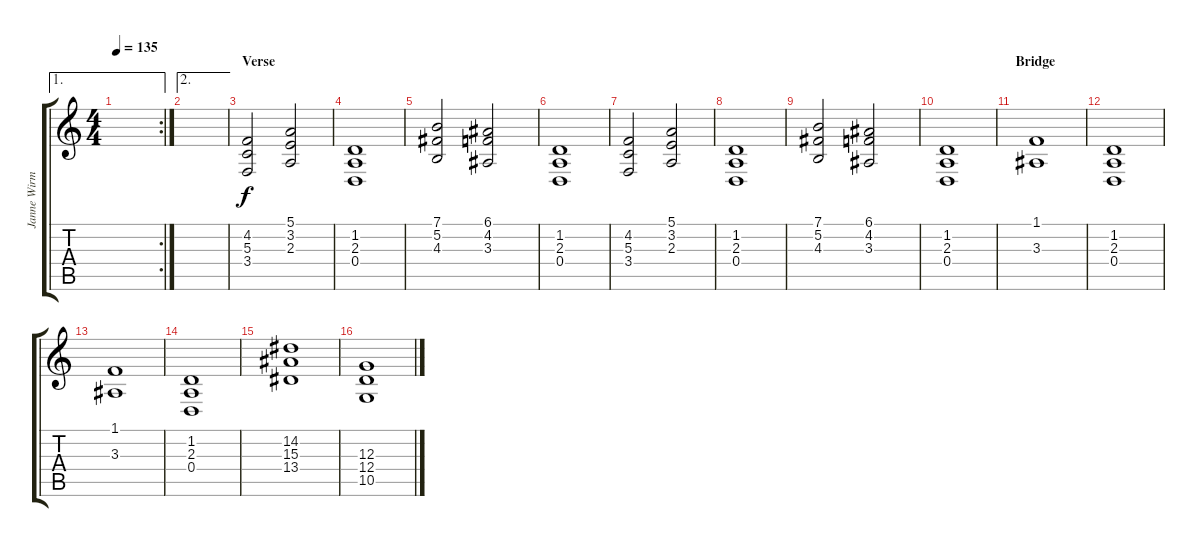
\track ("Janne Wirman" "Janne Wirm") {instrument lead2sawtooth}
\staff {score tabs}
\tuning (E4 Db4 G3 D3 A2 E2) {hide}
\ae 1
\rc 2
\ts (4 4)
\tempo 135
\clef g2
\ks c
|
\ae 2
|
\section ("" "Verse")
(4.2 5.3 3.4).2{volume 11 instrument stringensemble1} (5.1 3.2 2.3).2 |
(1.2 2.3 0.4).1 |
(7.1 5.2 4.3).2 (6.1 4.2 3.3).2 |
(1.2 2.3 0.4).1 |
(4.2 5.3 3.4).2{volume 11 instrument stringensemble1} (5.1 3.2 2.3).2 |
(1.2 2.3 0.4).1 |
(7.1 5.2 4.3).2 (6.1 4.2 3.3).2 |
(1.2 2.3 0.4).1 |
\section ("" "Bridge")
(1.1 3.3).1{volume 13 instrument pad8sweep} |
(1.2 2.3 0.4).1 |
(1.1 3.3).1{volume 14 instrument pad8sweep} |
(1.2 2.3 0.4).1 |
(14.2 15.3 13.4).1{volume 11 instrument stringensemble1} |
(12.3 12.4 10.5).1
